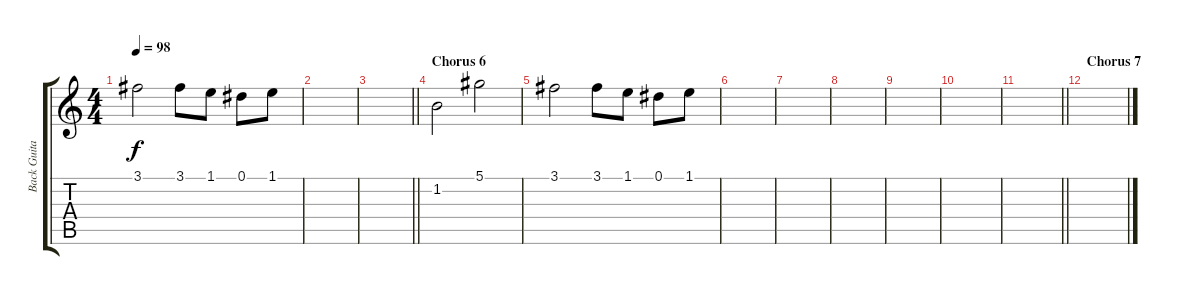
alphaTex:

\track ("Back Guitar" "Back Guita") {instrument overdrivenguitar}
\staff {score tabs}
\tuning (Eb4 Bb3 Gb3 Db3 Ab2 Eb2) {hide}
\ts (4 4)
\tempo 98
\clef g2
\ks c
3.1.2{dy f} 3.1.8 1.1.8 0.1.8 1.1.8 |
|
\barLineRight lightlight
|
\section ("" "Chorus 6")
1.2.2 5.1.2 |
3.1.2 3.1.8 1.1.8 0.1.8 1.1.8 |
|
|
|
|
|
\barLineRight lightlight
|
\section ("" "Chorus 7")
